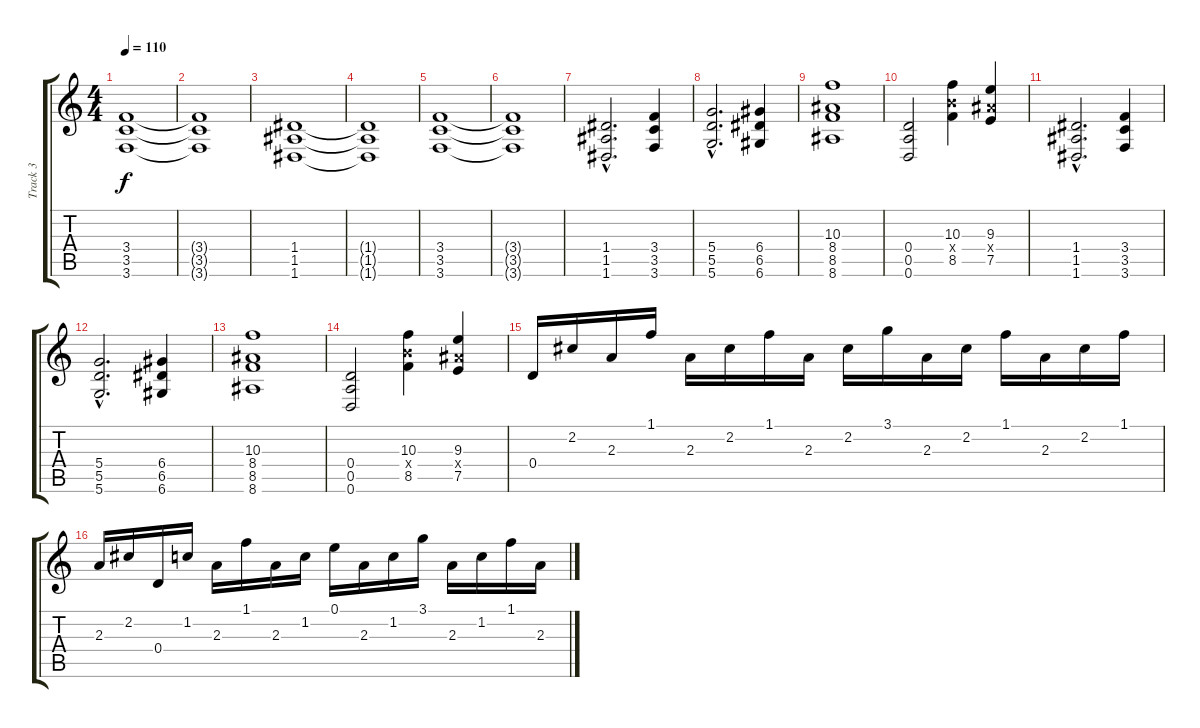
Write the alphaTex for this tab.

\track ("Track 3" "Track 3") {instrument distortionguitar}
\staff {score tabs}
\tuning (E4 B3 G3 D3 A2 D2) {hide}
\ts (4 4)
\tempo 110
\clef g2
\ks c
(3.4 3.5 3.6).1{dy f} |
(3.4{t} 3.5{t} 3.6{t}).1 |
(1.4 1.5 1.6).1 |
(1.4{t} 1.5{t} 1.6{t}).1 |
(3.4 3.5 3.6).1 |
(3.4{t} 3.5{t} 3.6{t}).1 |
(1.4{hac} 1.5{hac} 1.6{hac}).2{d} (3.4 3.5 3.6).4 |
(5.4{hac} 5.5{hac} 5.6{hac}).2{d} (6.4 6.5 6.6).4 |
(10.3 8.4 8.5 8.6).1 |
(0.4 0.5 0.6).2 (10.3 9.4{x} 8.5).4 (9.3 8.4{x} 7.5).4 |
(1.4{hac} 1.5{hac} 1.6{hac}).2{d} (3.4 3.5 3.6).4 |
(5.4{hac} 5.5{hac} 5.6{hac}).2{d} (6.4 6.5 6.6).4 |
(10.3 8.4 8.5 8.6).1 |
(0.4 0.5 0.6).2 (10.3 9.4{x} 8.5).4 (9.3 8.4{x} 7.5).4 |
0.4.16 2.2.16 2.3.16 1.1.16 2.3.16 2.2.16 1.1.16 2.3.16 2.2.16 3.1.16 2.3.16 2.2.16 1.1.16 2.3.16 2.2.16 1.1.16 |
2.3.16 2.2.16 0.4.16 1.2.16 2.3.16 1.1.16 2.3.16 1.2.16 0.1.16 2.3.16 1.2.16 3.1.16 2.3.16 1.2.16 1.1.16 2.3.16
